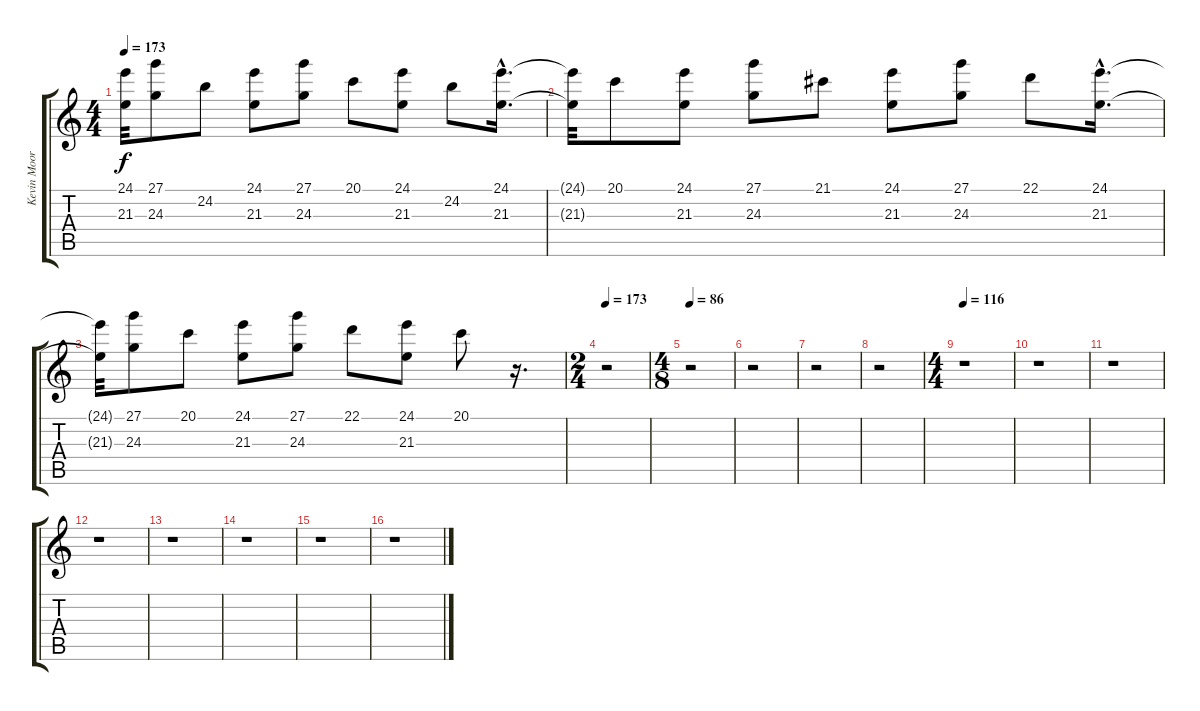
\track ("Kevin Moore" "Kevin Moor") {instrument electricgrandpiano}
\staff {score tabs}
\tuning (E4 B3 G3 D3 A2 E2) {hide}
\ts (4 4)
\tempo 173
\clef g2
\ks c
(24.1{t} 21.3{t}).32{dy f} (27.1 24.3).8 24.2.8 (24.1 21.3).8 (27.1 24.3).8 20.1.8 (24.1 21.3).8 24.2.8 (24.1{hac} 21.3{hac}).16{d} |
(24.1{t} 21.3{t}).32 20.1.8 (24.1 21.3).8 (27.1 24.3).8 21.1.8 (24.1 21.3).8 (27.1 24.3).8 22.1.8 (24.1{hac} 21.3{hac}).16{d} |
(24.1{t} 21.3{t}).32 (27.1 24.3).8 20.1.8 (24.1 21.3).8 (27.1 24.3).8 22.1.8 (24.1 21.3).8 20.1.8 r.16{d} |
\ts (2 4)
\tempo 173
r.2 |
\ts (4 8)
\tempo 86
r.2 |
r.2 |
r.2 |
r.2 |
\ts (4 4)
\tempo 116
r.1 |
r.1 |
r.1 |
r.1 |
r.1 |
r.1 |
r.1 |
r.1
